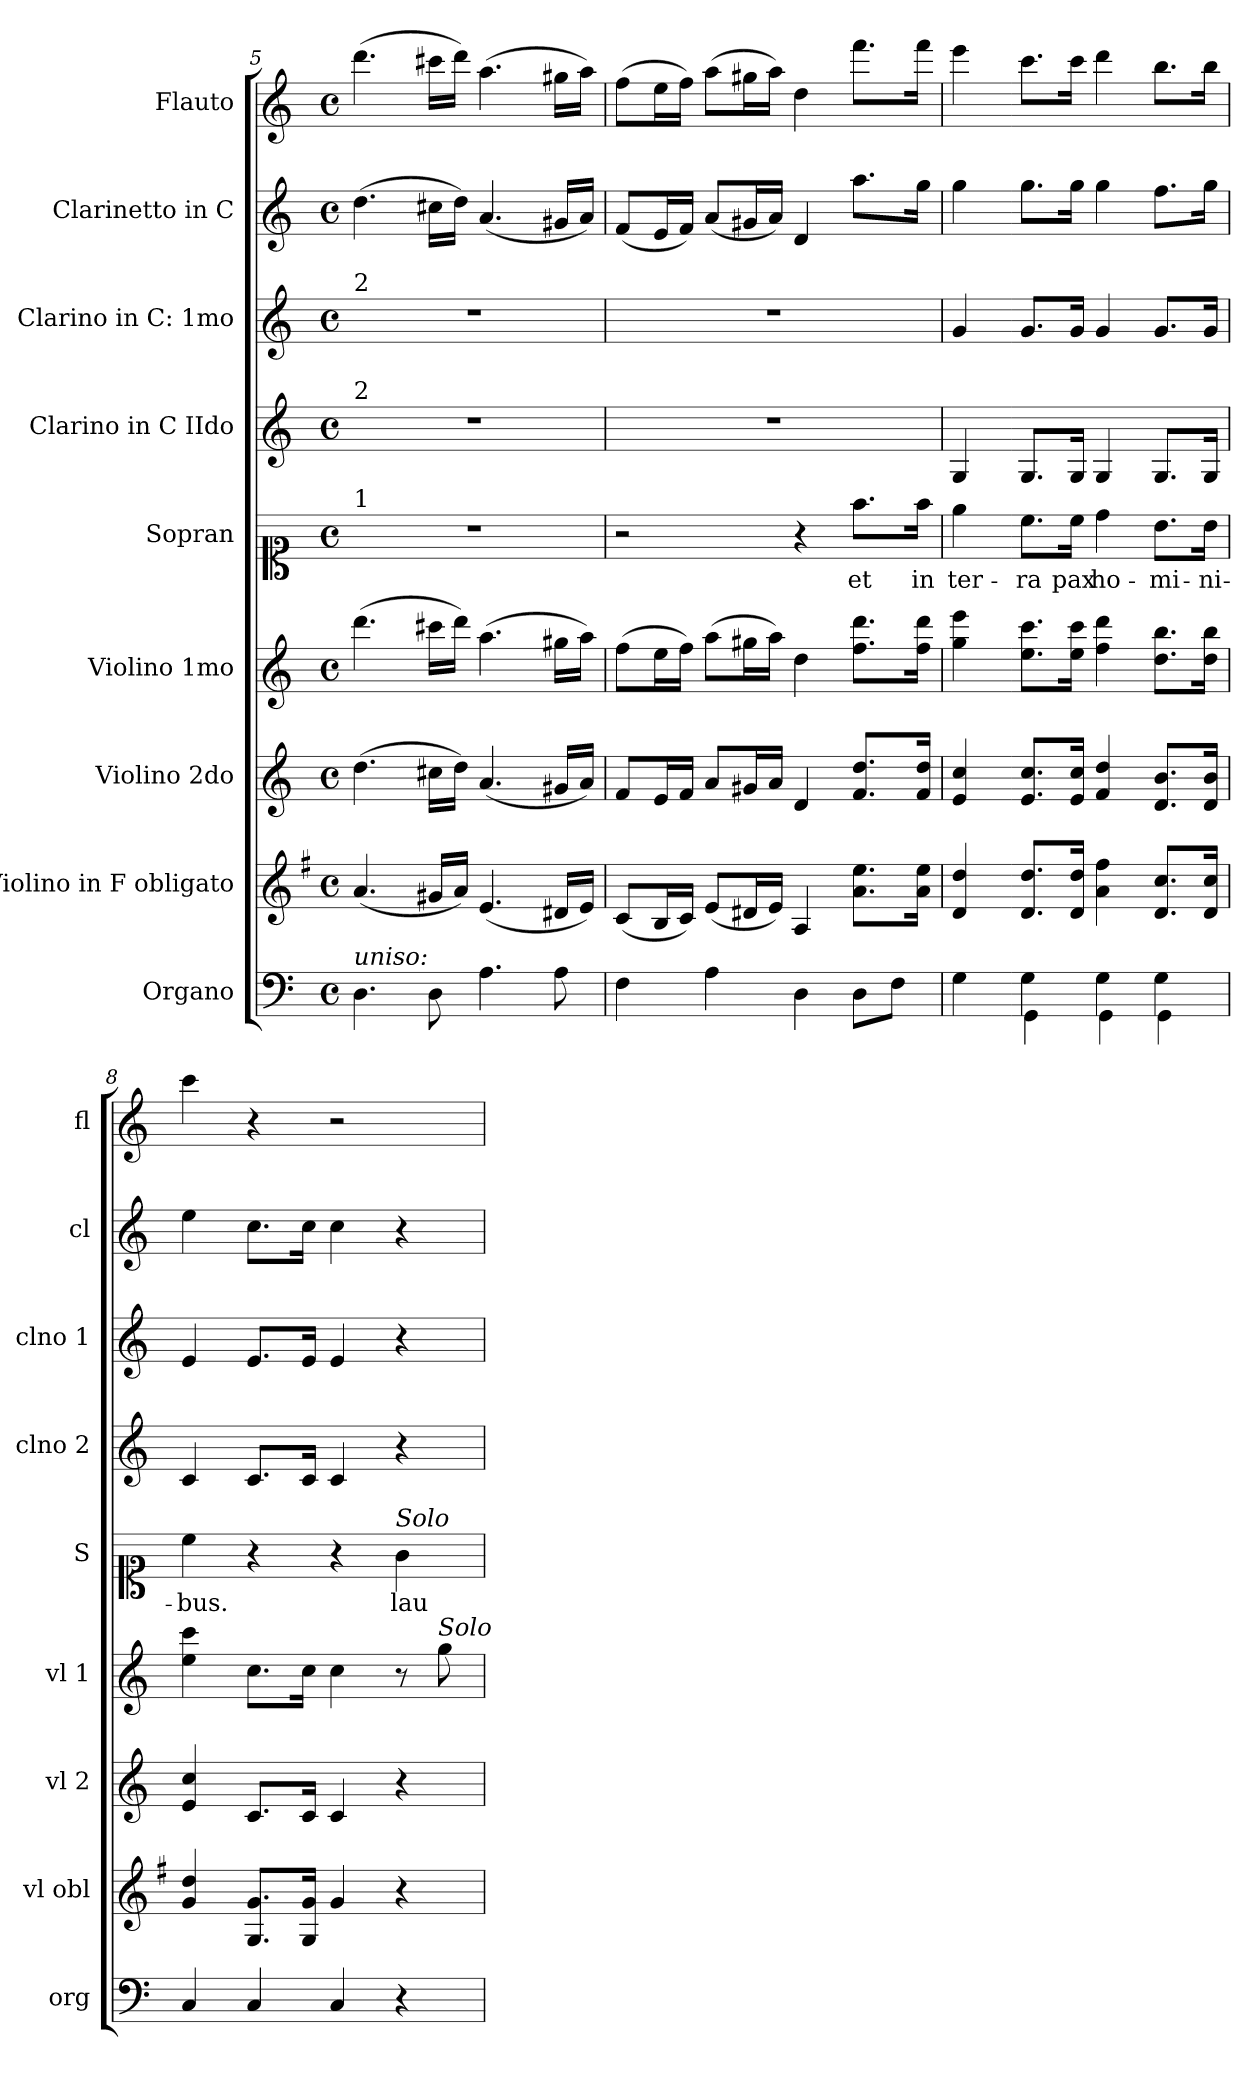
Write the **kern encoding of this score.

**kern	**kern	**kern	**kern	**kern	**text	**kern	**kern	**kern	**kern
*part9	*part8	*part7	*part6	*part5	*part5	*part4	*part3	*part2	*part1
*staff9	*staff8	*staff7	*staff6	*staff5	*staff5	*staff4	*staff3	*staff2	*staff1
*I"Organo	*I"Violino in F obligato	*I"Violino 2do	*I"Violino 1mo	*I"Sopran	*	*I"Clarino in C IIdo	*I"Clarino in C: 1mo	*I"Clarinetto in C	*I"Flauto
*I'org	*I'vl obl	*I'vl 2	*I'vl 1	*I'S	*	*I'clno 2	*I'clno 1	*I'cl	*I'fl
*clefF4	*clefG2	*clefG2	*clefG2	*clefC1	*	*clefG2	*clefG2	*clefG2	*clefG2
*	*ITrd4c7	*	*	*	*	*	*	*	*
*k[]	*k[]	*k[]	*k[]	*k[]	*	*k[]	*k[]	*k[]	*k[]
*C:	*C:	*C:	*C:	*C:	*	*C:	*C:	*C:	*C:
*M4/4	*M4/4	*M4/4	*M4/4	*M4/4	*	*M4/4	*M4/4	*M4/4	*M4/4
*met(c)	*met(c)	*met(c)	*met(c)	*met(c)	*	*met(c)	*met(c)	*met(c)	*met(c)
=5	=5	=5	=5	=5	=5	=5	=5	=5	=5
!	!	!	!	!	!	!	!LO:TX:a:t=2	!	!
!	!	!	!	!	!	!LO:TX:a:t=2	!	!	!
!	!	!	!	!LO:TX:a:t=1	!	!	!	!	!
!LO:TX:a:i:t=uniso&colon;	!	!	!	!	!	!	!	!	!
4.D\	(4.d/	(4.dd\	(4.ddd\	1r	.	1r	1r	(4.dd\	(4.ddd\
8D\	16c#X/LL	16cc#X\LL	16ccc#X\LL	.	.	.	.	16cc#X\LL	16ccc#X\LL
.	16d/JJ)	16dd\JJ)	16ddd\JJ)	.	.	.	.	16dd\JJ)	16ddd\JJ)
4.A\	(4.A/	(4.a/	(4.aa\	.	.	.	.	(4.a/	(4.aa\
8A\	16G#X/LL	16g#X/LL	16gg#X\LL	.	.	.	.	16g#X/LL	16gg#X\LL
.	16A/JJ)	16a/JJ)	16aa\JJ)	.	.	.	.	16a/JJ)	16aa\JJ)
=6	=6	=6	=6	=6	=6	=6	=6	=6	=6
4F\	(8F/L	8f/L	(8ff\L	2r	.	1r	1r	(8f/L	(8ff\L
.	16E/L	16e/L	16ee\L	.	.	.	.	16e/L	16ee\L
.	16F/JJ)	16f/JJ	16ff\JJ)	.	.	.	.	16f/JJ)	16ff\JJ)
4A\	(8A/L	8a/L	(8aa\L	.	.	.	.	(8a/L	(8aa\L
.	16G#X/L	16g#X/L	16gg#X\L	.	.	.	.	16g#X/L	16gg#X\L
.	16A/JJ)	16a/JJ	16aa\JJ)	.	.	.	.	16a/JJ)	16aa\JJ)
4D\	4D/	4d/	4dd\	4r	.	.	.	4d/	4dd\
8D\L	8.d\ 8.a\L	8.f/ 8.dd/L	8.ff\ 8.ddd\L	8.ff\L	et	.	.	8.aa\L	8.fff\L
8F\J	.	.	.	.	.	.	.	.	.
.	16d\ 16a\Jk	16f/ 16dd/Jk	16ff\ 16ddd\Jk	16ff\Jk	in	.	.	16gg\Jk	16fff\Jk
=7	=7	=7	=7	=7	=7	=7	=7	=7	=7
4G\	4G/ 4g/	4e/ 4cc/	4gg\ 4eee\	4ee\	ter-	4G/	4g/	4gg\	4eee\
=-	=-	=-	=-	=-	=-	=-	=-	=-	=-
*^	*	*	*	*	*	*	*	*	*
4G\	4GG\	8.G/ 8.g/L	8.e/ 8.cc/L	8.ee\ 8.ccc\L	8.cc\L	-ra	8.G/L	8.g/L	8.gg\L	8.ccc\L
.	.	16G/ 16g/Jk	16e/ 16cc/Jk	16ee\ 16ccc\Jk	16cc\Jk	pax	16G/Jk	16g/Jk	16gg\Jk	16ccc\Jk
4G\	4GG\	4d\ 4b\	4f/ 4dd/	4ff\ 4ddd\	4dd\	ho-	4G/	4g/	4gg\	4ddd\
4G\	4GG\	8.G/ 8.f/L	8.d/ 8.b/L	8.dd\ 8.bb\L	8.b\L	-mi-	8.G/L	8.g/L	8.ff\L	8.bb\L
.	.	16G/ 16f/Jk	16d/ 16b/Jk	16dd\ 16bb\Jk	16b\Jk	-ni-	16G/Jk	16g/Jk	16gg\Jk	16bb\Jk
*v	*v	*	*	*	*	*	*	*	*	*
=8	=8	=8	=8	=8	=8	=8	=8	=8	=8
4C/	4c/ 4g/	4e/ 4cc/	4ee\ 4ccc\	4cc\	-bus.	4c/	4e/	4ee\	4ccc\
4C/	8.C/ 8.c/L	8.c/L	8.cc\L	4r	.	8.c/L	8.e/L	8.cc\L	4r
.	16C/ 16c/Jk	16c/Jk	16cc\Jk	.	.	16c/Jk	16e/Jk	16cc\Jk	.
4C/	4c/	4c/	4cc\	4r	.	4c/	4e/	4cc\	2r
!	!	!	!	!LO:TX:a:i:t=Solo	!	!	!	!	!
4r	4r	4r	8r	4g\	lau-	4r	4r	4r	.
!	!	!	!LO:TX:a:i:t=Solo	!	!	!	!	!	!
.	.	.	8gg\	.	.	.	.	.	.
=	=	=	=	=	=	=	=	=	=
*-	*-	*-	*-	*-	*-	*-	*-	*-	*-
